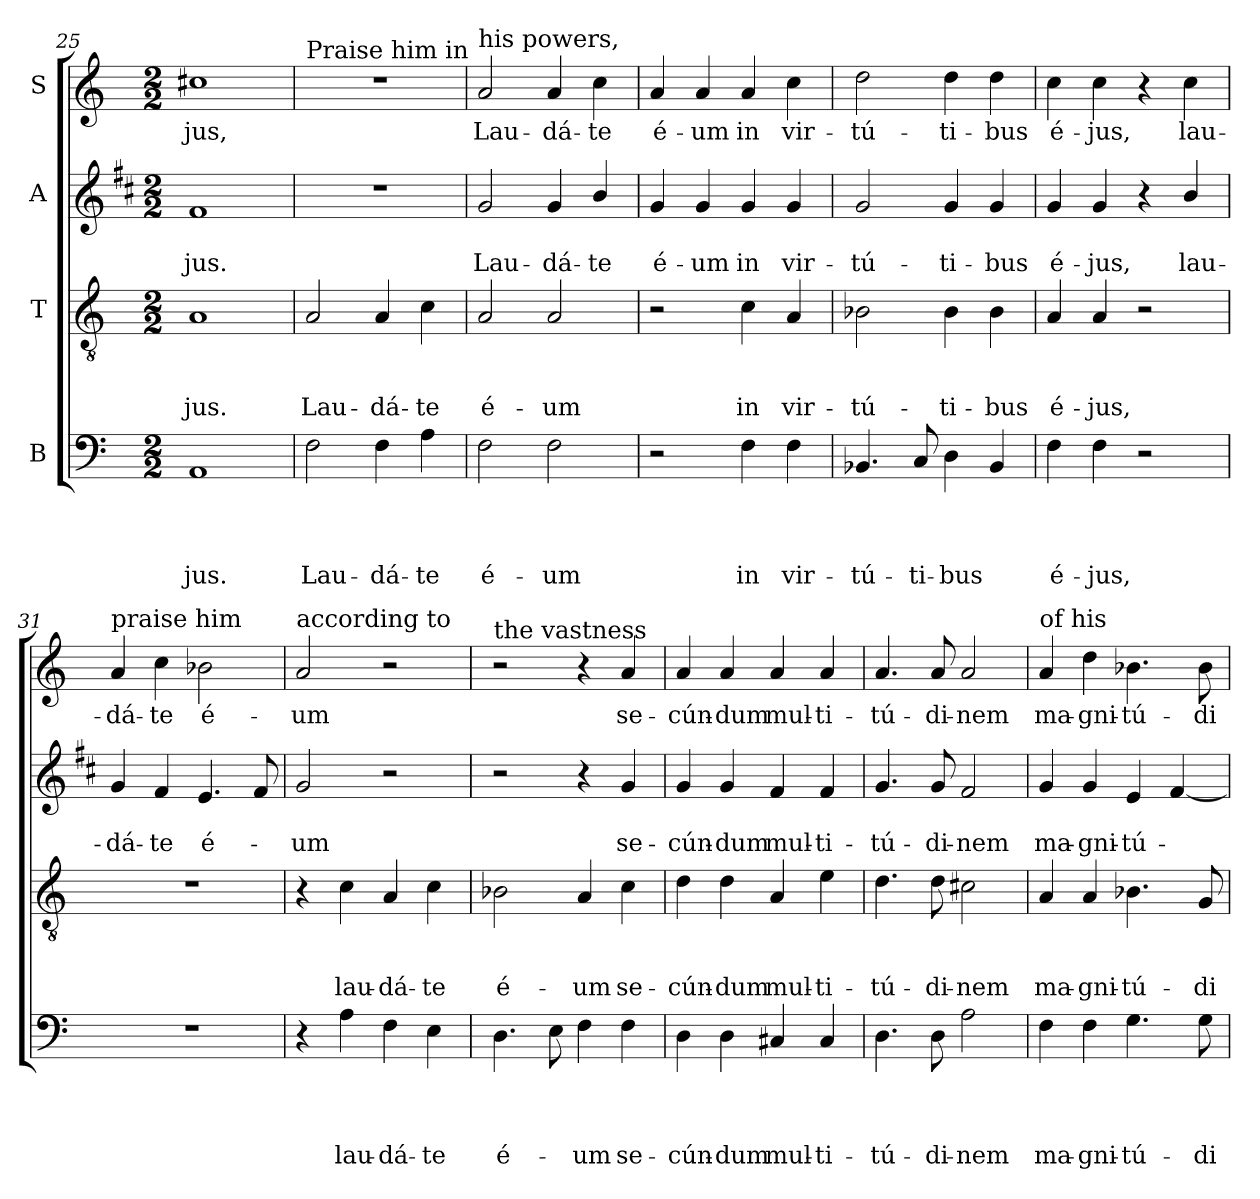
**kern	**text	**text	**text	**text	**kern	**text	**text	**text	**kern	**text	**text	**kern	**text
*part4	*part4	*part4	*part4	*part4	*part3	*part3	*part3	*part3	*part2	*part2	*part2	*part1	*part1
*staff4	*staff4	*staff4	*staff4	*staff4	*staff3	*staff3	*staff3	*staff3	*staff2	*staff2	*staff2	*staff1	*staff1
*I"B	*	*	*	*	*I"T	*	*	*	*I"A	*	*	*I"S	*
*clefF4	*	*	*	*	*clefGv2	*	*	*	*clefG2	*	*	*clefG2	*
*	*	*	*	*	*	*	*	*	*ITrd1c2	*	*	*	*
*k[]	*	*	*	*	*k[]	*	*	*	*k[]	*	*	*k[]	*
*C:	*	*	*	*	*C:	*	*	*	*C:	*	*	*C:	*
*M2/2	*	*	*	*	*M2/2	*	*	*	*M2/2	*	*	*M2/2	*
=25	=25	=25	=25	=25	=25	=25	=25	=25	=25	=25	=25	=25	=25
!	!	!	!	!LO:LY:b	!	!	!	!LO:LY:b	!	!	!LO:LY:b	!	!LO:LY:b
1AA	.	.	.	-jus.	1A	.	.	-jus.	1e	.	-jus.	1cc#X	-jus,
=26	=26	=26	=26	=26	=26	=26	=26	=26	=26	=26	=26	=26	=26
!	!	!	!	!	!	!	!	!	!	!	!	!LO:TX:a:t=Praise him in	!
!	!	!	!	!LO:LY:b	!	!	!	!LO:LY:b	!	!	!	!	!
2F\	.	.	.	Lau-	2A/	.	.	Lau-	1r	.	.	1r	.
!	!	!	!	!LO:LY:b	!	!	!	!LO:LY:b	!	!	!	!	!
4F\	.	.	.	-dá-	4A/	.	.	-dá-	.	.	.	.	.
!	!	!	!	!LO:LY:b	!	!	!	!LO:LY:b	!	!	!	!	!
4A\	.	.	.	-te	4c\	.	.	-te	.	.	.	.	.
=27	=27	=27	=27	=27	=27	=27	=27	=27	=27	=27	=27	=27	=27
!	!	!	!	!	!	!	!	!	!	!	!	!LO:TX:a:t=his powers,	!
!	!	!	!	!LO:LY:b	!	!	!	!LO:LY:b	!	!	!LO:LY:b	!	!LO:LY:b
2F\	.	.	.	é-	2A/	.	.	é-	2f/	.	Lau-	2a/	Lau-
!	!	!	!	!LO:LY:b	!	!	!	!LO:LY:b	!	!	!LO:LY:b	!	!LO:LY:b
2F\	.	.	.	-um	2A/	.	.	-um	4f/	.	-dá-	4a/	-dá-
!	!	!	!	!	!	!	!	!	!	!	!LO:LY:b	!	!LO:LY:b
.	.	.	.	.	.	.	.	.	4a/	.	-te	4cc\	-te
=28	=28	=28	=28	=28	=28	=28	=28	=28	=28	=28	=28	=28	=28
!	!	!	!	!	!	!	!	!	!	!	!LO:LY:b	!	!LO:LY:b
2r	.	.	.	.	2r	.	.	.	4f/	.	é-	4a/	é-
!	!	!	!	!	!	!	!	!	!	!	!LO:LY:b	!	!LO:LY:b
.	.	.	.	.	.	.	.	.	4f/	.	-um	4a/	-um
!	!	!	!	!LO:LY:b	!	!	!	!LO:LY:b	!	!	!LO:LY:b	!	!LO:LY:b
4F\	.	.	.	in	4c\	.	.	in	4f/	.	in	4a/	in
!	!	!	!	!LO:LY:b	!	!	!	!LO:LY:b	!	!	!LO:LY:b	!	!LO:LY:b
4F\	.	.	.	vir-	4A/	.	.	vir-	4f/	.	vir-	4cc\	vir-
=29	=29	=29	=29	=29	=29	=29	=29	=29	=29	=29	=29	=29	=29
!	!	!	!	!LO:LY:b	!	!	!	!LO:LY:b	!	!	!LO:LY:b	!	!LO:LY:b
4.BB-X/	.	.	.	-tú-	2B-X\	.	.	-tú-	2f/	.	-tú-	2dd\	-tú-
!	!	!	!	!LO:LY:b	!	!	!	!	!	!	!	!	!
8C/	.	.	.	-ti-	.	.	.	.	.	.	.	.	.
!	!	!	!	!LO:LY:b	!	!	!	!LO:LY:b	!	!	!LO:LY:b	!	!LO:LY:b
4D\	.	.	.	-bus	4B-\	.	.	-ti-	4f/	.	-ti-	4dd\	-ti-
!	!	!	!	!	!	!	!	!LO:LY:b	!	!	!LO:LY:b	!	!LO:LY:b
4BB-/	.	.	.	.	4B-\	.	.	-bus	4f/	.	-bus	4dd\	-bus
!!LO:LB:g=z
=30	=30	=30	=30	=30	=30	=30	=30	=30	=30	=30	=30	=30	=30
!	!	!	!	!LO:LY:b	!	!	!	!LO:LY:b	!	!	!LO:LY:b	!	!LO:LY:b
4F\	.	.	.	é-	4A/	.	.	é-	4f/	.	é-	4cc\	é-
!	!	!	!	!LO:LY:b	!	!	!	!LO:LY:b	!	!	!LO:LY:b	!	!LO:LY:b
4F\	.	.	.	-jus,	4A/	.	.	-jus,	4f/	.	-jus,	4cc\	-jus,
2r	.	.	.	.	2r	.	.	.	4r	.	.	4r	.
!	!	!	!	!	!	!	!	!	!	!	!LO:LY:b	!	!LO:LY:b
.	.	.	.	.	.	.	.	.	4a/	.	lau-	4cc\	lau-
=31	=31	=31	=31	=31	=31	=31	=31	=31	=31	=31	=31	=31	=31
!	!	!	!	!	!	!	!	!	!	!	!	!LO:TX:a:t=praise him	!
!	!	!	!	!	!	!	!	!	!	!	!LO:LY:b	!	!LO:LY:b
1r	.	.	.	.	1r	.	.	.	4f/	.	-dá-	4a/	-dá-
!	!	!	!	!	!	!	!	!	!	!	!LO:LY:b	!	!LO:LY:b
.	.	.	.	.	.	.	.	.	4e/	.	-te	4cc\	-te
!	!	!	!	!	!	!	!	!	!	!	!LO:LY:b	!	!LO:LY:b
.	.	.	.	.	.	.	.	.	4.d/	.	é-	2b-X\	é-
.	.	.	.	.	.	.	.	.	8e/	.	.	.	.
=32	=32	=32	=32	=32	=32	=32	=32	=32	=32	=32	=32	=32	=32
!	!	!	!	!	!	!	!	!	!	!	!	!LO:TX:a:t=according to	!
!	!	!	!	!	!	!	!	!	!	!	!LO:LY:b	!	!LO:LY:b
4r	.	.	.	.	4r	.	.	.	2f/	.	-um	2a/	-um
!	!	!	!	!LO:LY:b	!	!	!	!LO:LY:b	!	!	!	!	!
4A\	.	.	.	lau-	4c\	.	.	lau-	.	.	.	.	.
!	!	!	!	!LO:LY:b	!	!	!	!LO:LY:b	!	!	!	!	!
4F\	.	.	.	-dá-	4A/	.	.	-dá-	2r	.	.	2r	.
!	!	!	!	!LO:LY:b	!	!	!	!LO:LY:b	!	!	!	!	!
4E\	.	.	.	-te	4c\	.	.	-te	.	.	.	.	.
=33	=33	=33	=33	=33	=33	=33	=33	=33	=33	=33	=33	=33	=33
!	!	!	!	!	!	!	!	!	!	!	!	!LO:TX:a:t=the vastness	!
!	!	!	!	!LO:LY:b	!	!	!	!LO:LY:b	!	!	!	!	!
4.D\	.	.	.	é-	2B-X\	.	.	é-	2r	.	.	2r	.
8E\	.	.	.	.	.	.	.	.	.	.	.	.	.
!	!	!	!	!LO:LY:b	!	!	!	!LO:LY:b	!	!	!	!	!
4F\	.	.	.	-um	4A/	.	.	-um	4r	.	.	4r	.
!	!	!	!	!LO:LY:b	!	!	!	!LO:LY:b	!	!	!LO:LY:b	!	!LO:LY:b
4F\	.	.	.	se-	4c\	.	.	se-	4f/	.	se-	4a/	se-
=34	=34	=34	=34	=34	=34	=34	=34	=34	=34	=34	=34	=34	=34
!	!	!	!	!LO:LY:b	!	!	!	!LO:LY:b	!	!	!LO:LY:b	!	!LO:LY:b
4D\	.	.	.	-cún-	4d\	.	.	-cún-	4f/	.	-cún-	4a/	-cún-
!	!	!	!	!LO:LY:b	!	!	!	!LO:LY:b	!	!	!LO:LY:b	!	!LO:LY:b
4D\	.	.	.	-dum	4d\	.	.	-dum	4f/	.	-dum	4a/	-dum
!	!	!	!	!LO:LY:b	!	!	!	!LO:LY:b	!	!	!LO:LY:b	!	!LO:LY:b
4C#X/	.	.	.	mul-	4A/	.	.	mul-	4e/	.	mul-	4a/	mul-
!	!	!	!	!LO:LY:b	!	!	!	!LO:LY:b	!	!	!LO:LY:b	!	!LO:LY:b
4C#/	.	.	.	-ti-	4e\	.	.	-ti-	4e/	.	-ti-	4a/	-ti-
=35	=35	=35	=35	=35	=35	=35	=35	=35	=35	=35	=35	=35	=35
!	!	!	!	!LO:LY:b	!	!	!	!LO:LY:b	!	!	!LO:LY:b	!	!LO:LY:b
4.D\	.	.	.	-tú-	4.d\	.	.	-tú-	4.f/	.	-tú-	4.a/	-tú-
!	!	!	!	!LO:LY:b	!	!	!	!LO:LY:b	!	!	!LO:LY:b	!	!LO:LY:b
8D\	.	.	.	-di-	8d\	.	.	-di-	8f/	.	-di-	8a/	-di-
!	!	!	!	!LO:LY:b	!	!	!	!LO:LY:b	!	!	!LO:LY:b	!	!LO:LY:b
2A\	.	.	.	-nem	2c#X\	.	.	-nem	2e/	.	-nem	2a/	-nem
!!LO:PB:g=z
=36	=36	=36	=36	=36	=36	=36	=36	=36	=36	=36	=36	=36	=36
!	!	!	!	!	!	!	!	!	!	!	!	!LO:TX:a:t=of his	!
!	!	!	!	!LO:LY:b	!	!	!	!LO:LY:b	!	!	!LO:LY:b	!	!LO:LY:b
4F\	.	.	.	ma-	4A/	.	.	ma-	4f/	.	ma-	4a/	ma-
!	!	!	!	!LO:LY:b	!	!	!	!LO:LY:b	!	!	!LO:LY:b	!	!LO:LY:b
4F\	.	.	.	-gni-	4A/	.	.	-gni-	4f/	.	-gni-	4dd\	-gni-
!	!	!	!	!LO:LY:b	!	!	!	!LO:LY:b	!	!	!LO:LY:b	!	!LO:LY:b
4.G\	.	.	.	-tú-	4.B-X\	.	.	-tú-	4d/	.	-tú-	4.b-X\	-tú-
.	.	.	.	.	.	.	.	.	[4e/	.	.	.	.
!	!	!	!	!LO:LY:b	!	!	!	!LO:LY:b	!	!	!	!	!LO:LY:b
8G\	.	.	.	-di-	8G/	.	.	-di-	.	.	.	8b-\	-di-
=	=	=	=	=	=	=	=	=	=	=	=	=	=
*-	*-	*-	*-	*-	*-	*-	*-	*-	*-	*-	*-	*-	*-
